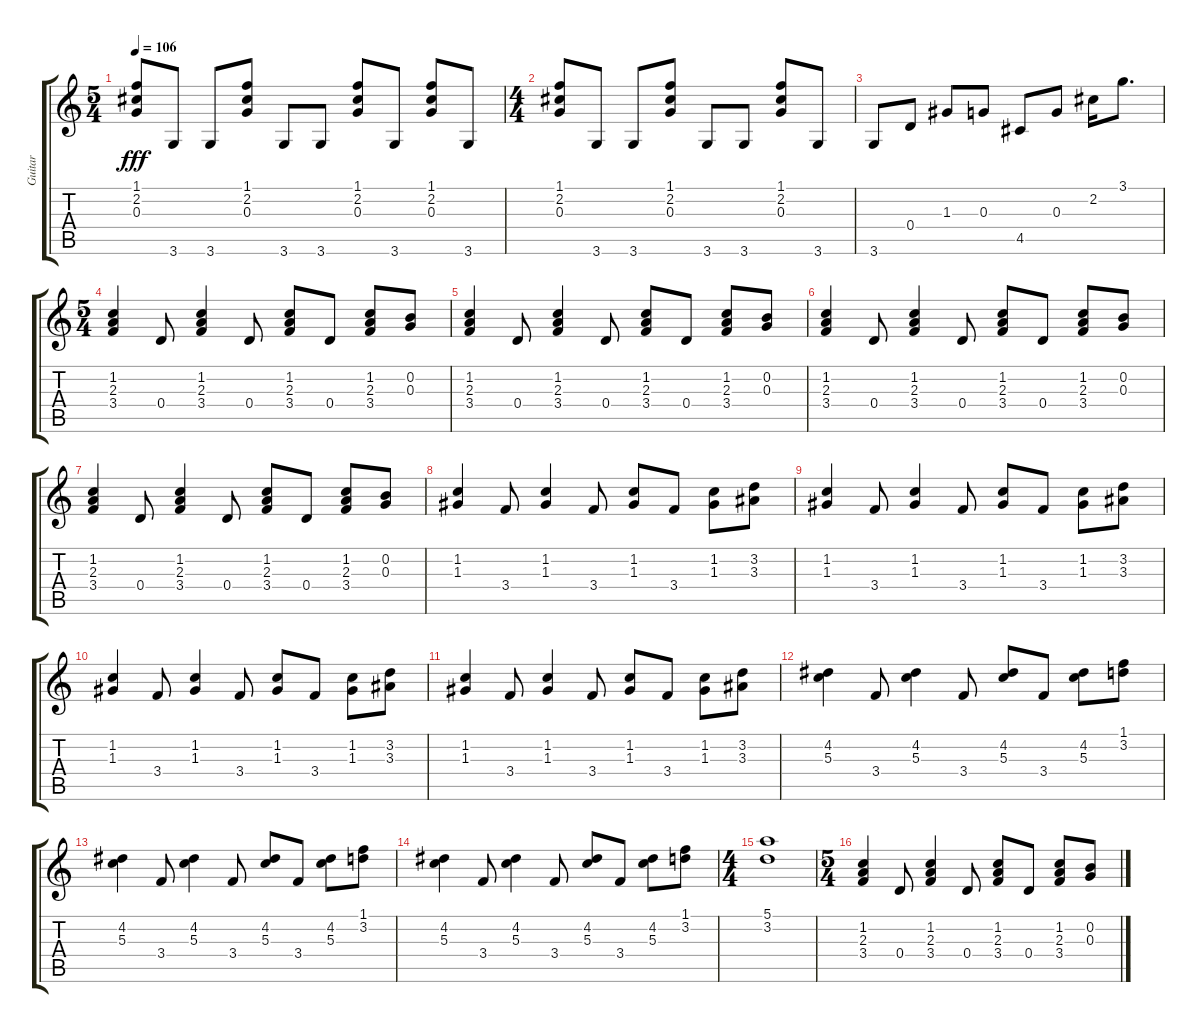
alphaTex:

\track ("Guitar" "Guitar") {instrument electricguitarmuted}
\staff {score tabs}
\tuning (E4 B3 G3 D3 A2 E2) {hide}
\ts (5 4)
\tempo 106
\clef g2
\ks c
(1.1 2.2 0.3).8{dy fff} 3.6.8 3.6.8 (1.1 2.2 0.3).8 3.6.8 3.6.8 (1.1 2.2 0.3).8 3.6.8 (1.1 2.2 0.3).8 3.6.8 |
\ts (4 4)
(1.1 2.2 0.3).8 3.6.8 3.6.8 (1.1 2.2 0.3).8 3.6.8 3.6.8 (1.1 2.2 0.3).8 3.6.8 |
3.6.8 0.4.8 1.3.8 0.3.8 4.5.8 0.3.8 2.2.16 3.1.8{d} |
\ts (5 4)
(1.2 2.3 3.4).4{volume 6} 0.4.8{volume 6 instrument distortionguitar} (1.2 2.3 3.4).4 0.4.8{volume 6} (1.2 2.3 3.4).8{volume 7} 0.4.8 (1.2 2.3 3.4).8{volume 7} (0.2 0.3).8 |
(1.2 2.3 3.4).4{volume 7} 0.4.8{volume 7} (1.2 2.3 3.4).4 0.4.8{volume 7} (1.2 2.3 3.4).8{volume 7} 0.4.8 (1.2 2.3 3.4).8{volume 7} (0.2 0.3).8 |
(1.2 2.3 3.4).4{volume 8} 0.4.8{volume 8} (1.2 2.3 3.4).4 0.4.8{volume 8} (1.2 2.3 3.4).8{volume 8} 0.4.8 (1.2 2.3 3.4).8{volume 8} (0.2 0.3).8 |
(1.2 2.3 3.4).4{volume 8} 0.4.8{volume 8} (1.2 2.3 3.4).4 0.4.8{volume 8} (1.2 2.3 3.4).8{volume 8} 0.4.8 (1.2 2.3 3.4).8{volume 9} (0.2 0.3).8 |
(1.2 1.3).4{volume 9} 3.4.8{volume 9} (1.2 1.3).4 3.4.8{volume 9} (1.2 1.3).8{volume 9} 3.4.8 (1.2 1.3).8{volume 9} (3.2 3.3).8 |
(1.2 1.3).4{volume 9} 3.4.8{volume 10} (1.2 1.3).4 3.4.8{volume 10} (1.2 1.3).8{volume 10} 3.4.8 (1.2 1.3).8{volume 10} (3.2 3.3).8{volume 10} |
(1.2 1.3).4 3.4.8{volume 10} (1.2 1.3).4{volume 10} 3.4.8{volume 10} (1.2 1.3).8 3.4.8{volume 10} (1.2 1.3).8 (3.2 3.3).8{volume 11} |
(1.2 1.3).4 3.4.8{volume 11} (1.2 1.3).4{volume 11} 3.4.8{volume 11} (1.2 1.3).8 3.4.8{volume 11} (1.2 1.3).8 (3.2 3.3).8{volume 11} |
(4.2 5.3).4 3.4.8{volume 11} (4.2 5.3).4{volume 12} 3.4.8{volume 12} (4.2 5.3).8 3.4.8{volume 12} (4.2 5.3).8 (1.1 3.2).8{volume 12} |
(4.2 5.3).4 3.4.8{volume 12} (4.2 5.3).4{volume 12} 3.4.8{volume 12} (4.2 5.3).8 3.4.8{volume 12} (4.2 5.3).8 (1.1 3.2).8{volume 12} |
(4.2 5.3).4 3.4.8{volume 13} (4.2 5.3).4{volume 13} 3.4.8{volume 13} (4.2 5.3).8 3.4.8{volume 13} (4.2 5.3).8 (1.1 3.2).8{volume 13} |
\ts (4 4)
(5.1 3.2).1{volume 15} |
\ts (5 4)
(1.2 2.3 3.4).4{volume 6} 0.4.8{volume 6} (1.2 2.3 3.4).4 0.4.8{volume 6} (1.2 2.3 3.4).8{volume 7} 0.4.8 (1.2 2.3 3.4).8{volume 7} (0.2 0.3).8
